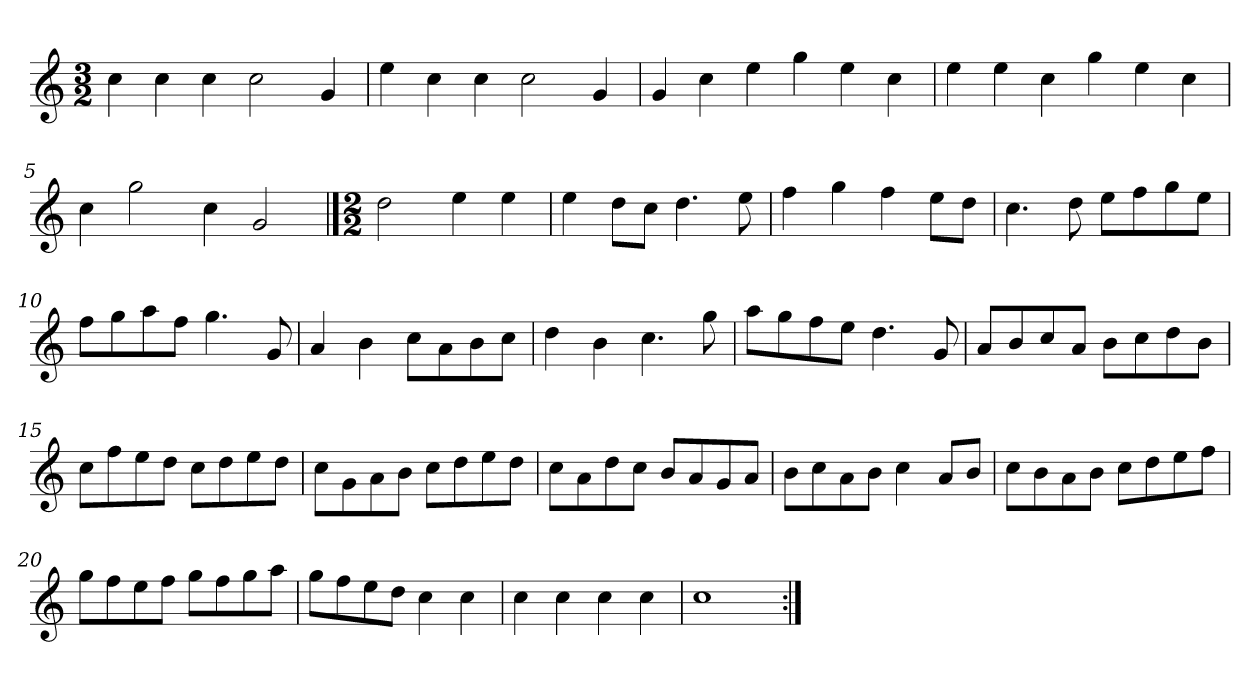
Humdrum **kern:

**kern
*part1
*staff1
*clefG2
*k[]
*C:
*M3/2
*MM120
=1
4cc
4cc
4cc
2cc
4g
=2
4ee
4cc
4cc
2cc
4g
=3
4g
4cc
4ee
4gg
4ee
4cc
=4
4ee
4ee
4cc
4gg
4ee
4cc
=5
4cc
2gg
4cc
2g
==6
*M2/2
2dd
4ee
4ee
=7
4ee
8dd\L
8cc\J
4.dd
8ee
=8
4ff
4gg
4ff
8ee\L
8dd\J
=9
4.cc
8dd
8ee\L
8ff\
8gg\
8ee\J
=10
8ff\L
8gg\
8aa\
8ff\J
4.gg
8g
=11
4a
4b
8cc\L
8a\
8b\
8cc\J
=12
4dd
4b
4.cc
8gg
=13
8aa\L
8gg\
8ff\
8ee\J
4.dd
8g
=14
8a/L
8b/
8cc/
8a/J
8b\L
8cc\
8dd\
8b\J
=15
8cc\L
8ff\
8ee\
8dd\J
8cc\L
8dd\
8ee\
8dd\J
=16
8cc\L
8g\
8a\
8b\J
8cc\L
8dd\
8ee\
8dd\J
=17
8cc\L
8a\
8dd\
8cc\J
8b/L
8a/
8g/
8a/J
=18
8b\L
8cc\
8a\
8b\J
4cc
8a/L
8b/J
=19
8cc\L
8b\
8a\
8b\J
8cc\L
8dd\
8ee\
8ff\J
=20
8gg\L
8ff\
8ee\
8ff\J
8gg\L
8ff\
8gg\
8aa\J
=21
8gg\L
8ff\
8ee\
8dd\J
4cc
4cc
=22
4cc
4cc
4cc
4cc
=23
1cc
=:|!
*-
